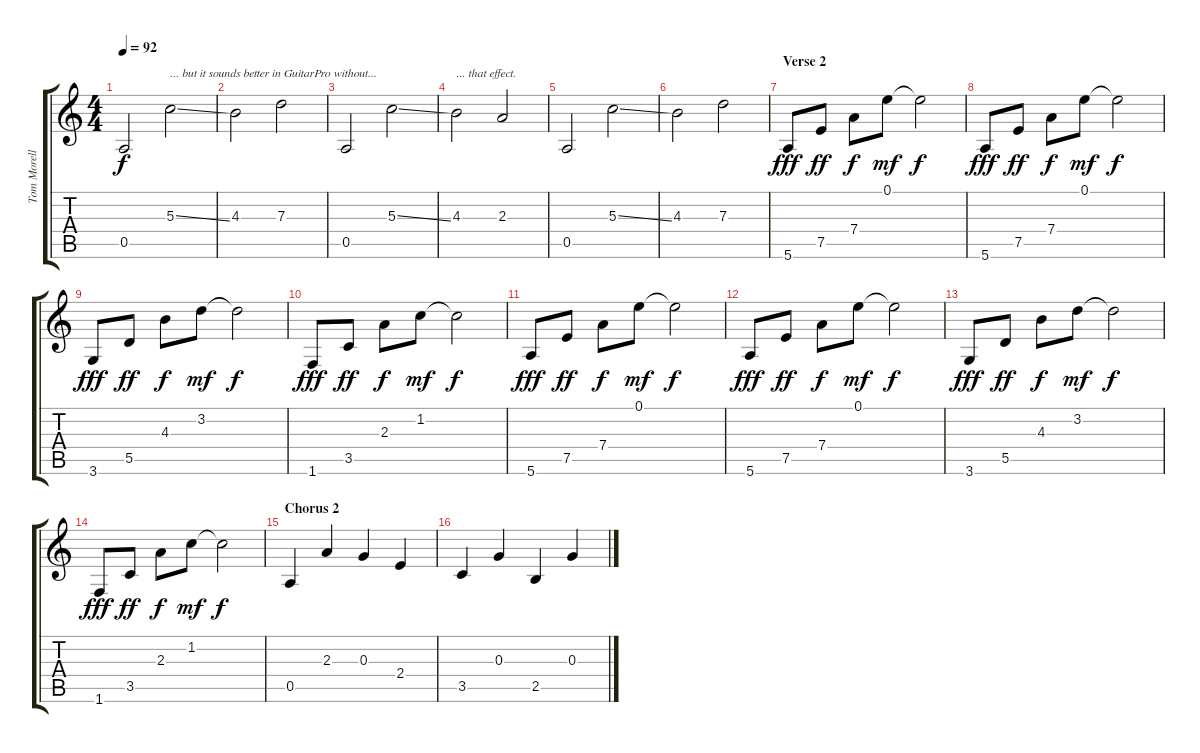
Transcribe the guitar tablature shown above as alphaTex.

\track ("Tom Morello" "Tom Morell") {instrument electricguitarjazz}
\staff {score tabs}
\tuning (E4 B3 G3 D3 A2 E2) {hide}
\ts (4 4)
\tempo 92
\clef g2
\ks c
0.5.2{dy f} 5.3{ss}.2{txt "... but it sounds better in GuitarPro without..."} |
4.3.2 7.3.2 |
0.5.2 5.3{ss}.2 |
4.3.2{txt "... that effect."} 2.3.2 |
0.5.2 5.3{ss}.2 |
4.3.2 7.3.2 |
\section ("" "Verse 2")
5.6.8{dy fff instrument electricguitarjazz} 7.5.8{dy ff} 7.4.8{dy f} 0.1.8{dy mf} 0.1{t}.2{dy f} |
5.6.8{dy fff} 7.5.8{dy ff} 7.4.8{dy f} 0.1.8{dy mf} 0.1{t}.2{dy f} |
3.6.8{dy fff} 5.5.8{dy ff} 4.3.8{dy f} 3.2.8{dy mf} 3.2{t}.2{dy f} |
1.6.8{dy fff} 3.5.8{dy ff} 2.3.8{dy f} 1.2.8{dy mf} 1.2{t}.2{dy f} |
5.6.8{dy fff} 7.5.8{dy ff} 7.4.8{dy f} 0.1.8{dy mf} 0.1{t}.2{dy f} |
5.6.8{dy fff} 7.5.8{dy ff} 7.4.8{dy f} 0.1.8{dy mf} 0.1{t}.2{dy f} |
3.6.8{dy fff} 5.5.8{dy ff} 4.3.8{dy f} 3.2.8{dy mf} 3.2{t}.2{dy f} |
1.6.8{dy fff} 3.5.8{dy ff} 2.3.8{dy f} 1.2.8{dy mf} 1.2{t}.2{dy f} |
\section ("" "Chorus 2")
0.5.4 2.3.4 0.3.4 2.4.4 |
3.5.4 0.3.4 2.5.4 0.3.4
